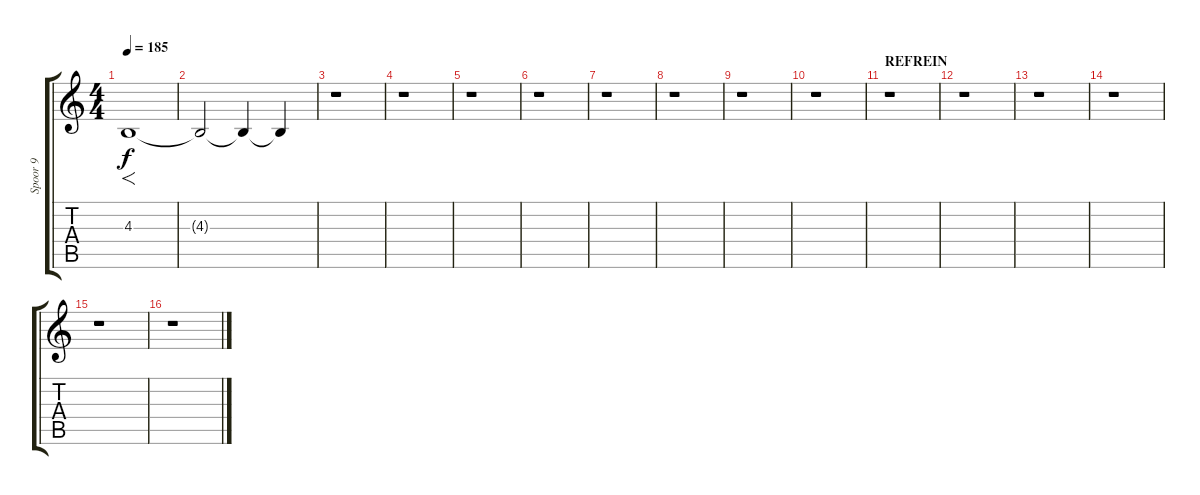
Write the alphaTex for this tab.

\track ("Spoor 9" "Spoor 9") {instrument violin}
\staff {score tabs}
\tuning (E4 B3 G3 D3 A2 E2) {hide}
\ts (4 4)
\tempo 185
\clef g2
\ks c
4.3.1{f dy f} |
4.3{t}.2 4.3{t}.4 4.3{t}.4 |
r.1 |
r.1 |
r.1 |
r.1 |
r.1 |
r.1 |
r.1 |
r.1 |
\section ("" "REFREIN")
r.1 |
r.1 |
r.1 |
r.1 |
r.1 |
r.1
